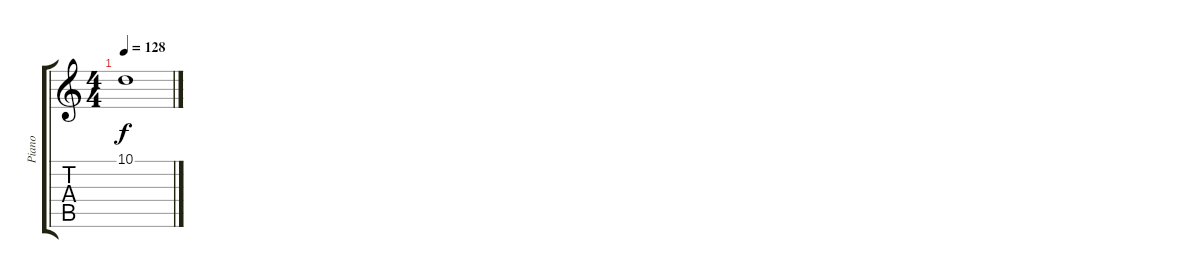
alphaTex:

\track ("Piano" "Piano") {instrument acousticgrandpiano}
\staff {score tabs}
\tuning (E4 B3 G3 D3 A2 E2) {hide}
\ts (4 4)
\tempo 128
\clef g2
\ks c
10.1.1{dy f}
